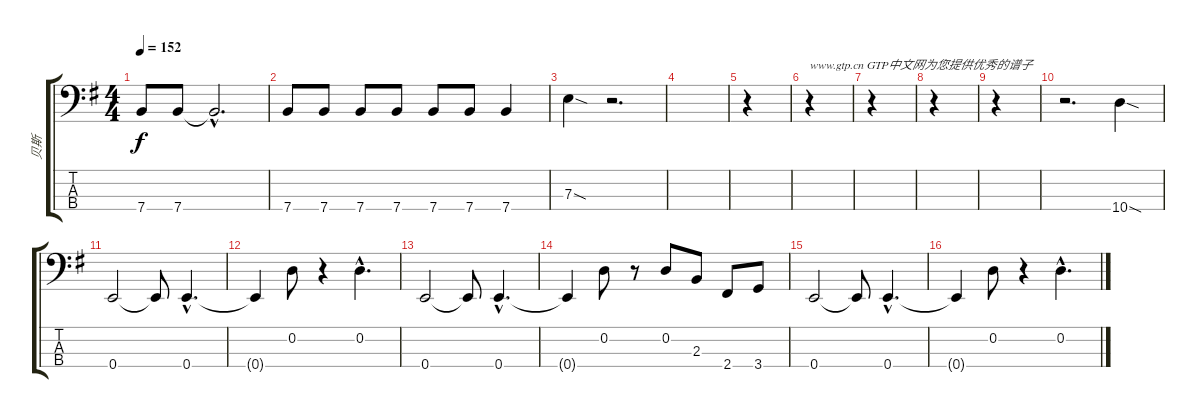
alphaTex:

\track ("贝斯" "贝斯") {instrument electricbasspick}
\staff {score tabs}
\tuning (G2 D2 A1 E1) {hide}
\ts (4 4)
\tempo 152
\clef f4
\ks g
7.4.8{dy f} 7.4.8 7.4{hac t}.2{d} |
7.4.8 7.4.8 7.4.8 7.4.8 7.4.8 7.4.8 7.4.4 |
7.3{sod}.4 r.2{d} |
|
r.4 |
r.4{txt "www.gtp.cn GTP中文网为您提供优秀的谱子"} |
r.4 |
r.4 |
r.4 |
r.2{d} 10.4{sod}.4 |
0.4.2 0.4{t}.8 0.4{hac}.4{d} |
0.4{t}.4 0.2.8 r.4 0.2{hac}.4{d} |
0.4.2 0.4{t}.8 0.4{hac}.4{d} |
0.4{t}.4 0.2.8 r.8 0.2.8 2.3.8 2.4.8 3.4.8 |
0.4.2 0.4{t}.8 0.4{hac}.4{d} |
0.4{t}.4 0.2.8 r.4 0.2{hac}.4{d}
